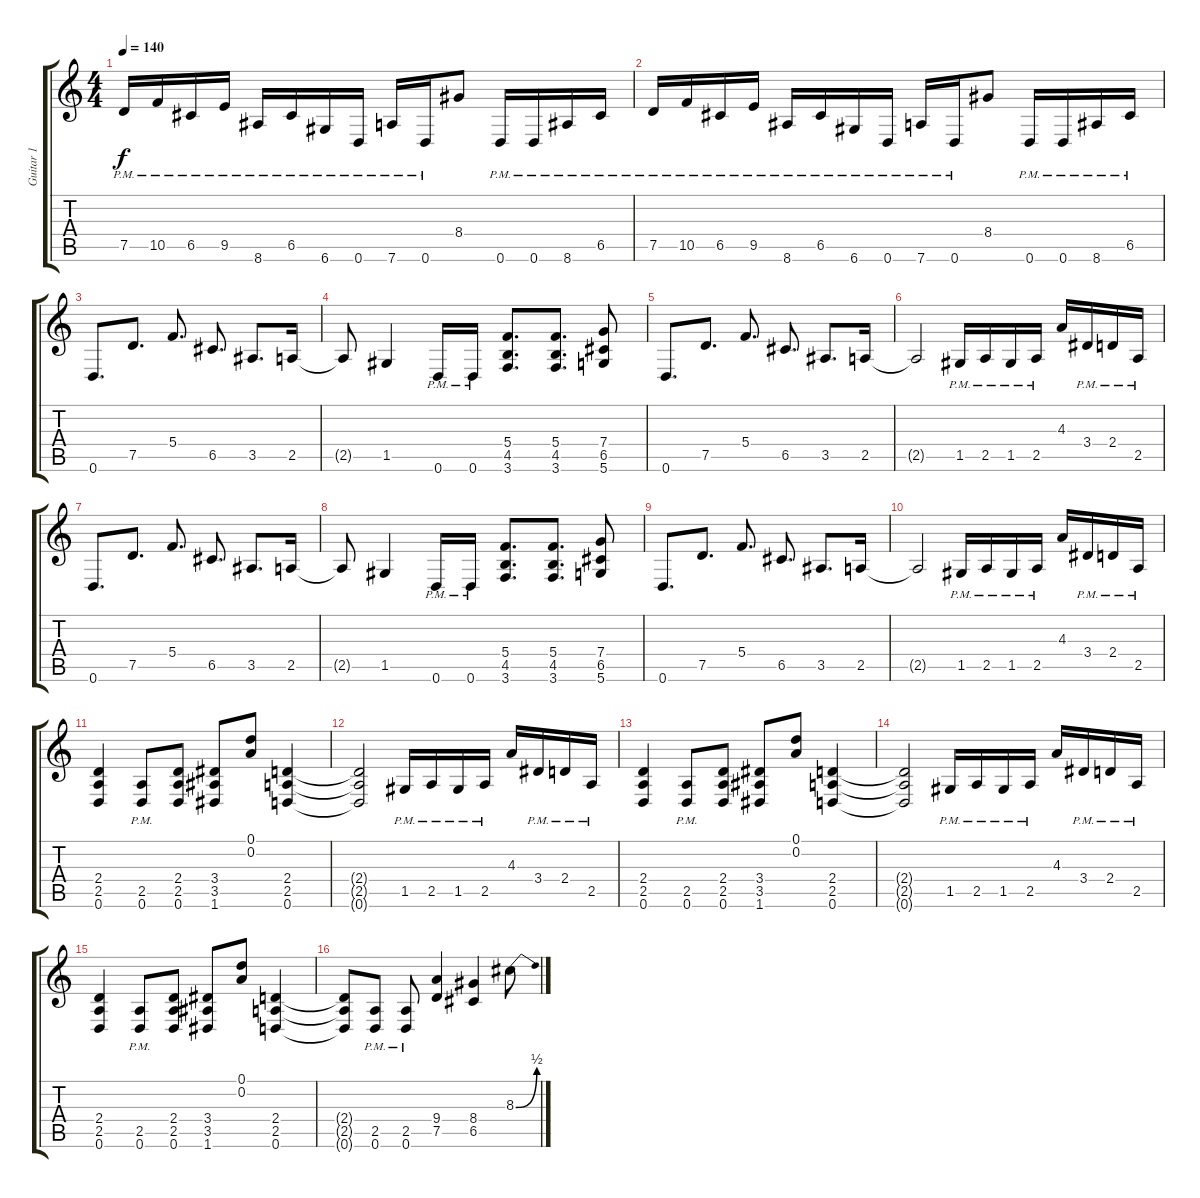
\track ("Guitar 1" "Guitar 1") {instrument distortionguitar}
\staff {score tabs}
\tuning (D4 A3 F3 C3 G2 D2) {hide}
\ts (4 4)
\tempo 140
\clef g2
\ks c
7.5{pm}.16{dy f} 10.5{pm}.16 6.5{pm}.16 9.5{pm}.16 8.6{pm}.16 6.5{pm}.16 6.6{pm}.16 0.6{pm}.16 7.6{pm}.16 0.6{pm}.16 8.4.8 0.6{pm}.16 0.6{pm}.16 8.6{pm}.16 6.5{pm}.16 |
7.5{pm}.16 10.5{pm}.16 6.5{pm}.16 9.5{pm}.16 8.6{pm}.16 6.5{pm}.16 6.6{pm}.16 0.6{pm}.16 7.6{pm}.16 0.6{pm}.16 8.4.8 0.6{pm}.16 0.6{pm}.16 8.6{pm}.16 6.5{pm}.16 |
0.6.8{d} 7.5.8{d} 5.4.8{d} 6.5.8{d} 3.5.8{d} 2.5.16 |
2.5{t}.8 1.5.4 0.6{pm}.16 0.6{pm}.16 (5.4 4.5 3.6).8{d} (5.4 4.5 3.6).8{d} (7.4 6.5 5.6).8 |
0.6.8{d} 7.5.8{d} 5.4.8{d} 6.5.8{d} 3.5.8{d} 2.5.16 |
2.5{t}.2 1.5{pm}.16 2.5{pm}.16 1.5{pm}.16 2.5{pm}.16 4.3.16 3.4{pm}.16 2.4{pm}.16 2.5{pm}.16 |
0.6.8{d} 7.5.8{d} 5.4.8{d} 6.5.8{d} 3.5.8{d} 2.5.16 |
2.5{t}.8 1.5.4 0.6{pm}.16 0.6{pm}.16 (5.4 4.5 3.6).8{d} (5.4 4.5 3.6).8{d} (7.4 6.5 5.6).8 |
0.6.8{d} 7.5.8{d} 5.4.8{d} 6.5.8{d} 3.5.8{d} 2.5.16 |
2.5{t}.2 1.5{pm}.16 2.5{pm}.16 1.5{pm}.16 2.5{pm}.16 4.3.16 3.4{pm}.16 2.4{pm}.16 2.5{pm}.16 |
(2.4 2.5 0.6).4 (2.5{pm} 0.6{pm}).8 (2.4 2.5 0.6).8 (3.4 3.5 1.6).8 (0.1 0.2).8 (2.4 2.5 0.6).4 |
(2.4{t} 2.5{t} 0.6{t}).2 1.5{pm}.16 2.5{pm}.16 1.5{pm}.16 2.5{pm}.16 4.3.16 3.4{pm}.16 2.4{pm}.16 2.5{pm}.16 |
(2.4 2.5 0.6).4 (2.5{pm} 0.6{pm}).8 (2.4 2.5 0.6).8 (3.4 3.5 1.6).8 (0.1 0.2).8 (2.4 2.5 0.6).4 |
(2.4{t} 2.5{t} 0.6{t}).2 1.5{pm}.16 2.5{pm}.16 1.5{pm}.16 2.5{pm}.16 4.3.16 3.4{pm}.16 2.4{pm}.16 2.5{pm}.16 |
(2.4 2.5 0.6).4 (2.5{pm} 0.6{pm}).8 (2.4 2.5 0.6).8 (3.4 3.5 1.6).8 (0.1 0.2).8 (2.4 2.5 0.6).4 |
(2.4{t} 2.5{t} 0.6{t}).8 (2.5{pm} 0.6{pm}).8 (2.5{pm} 0.6{pm}).8 (9.4 7.5).4 (8.4 6.5).4 8.3{be (bend 0 0 60 2)}.8
